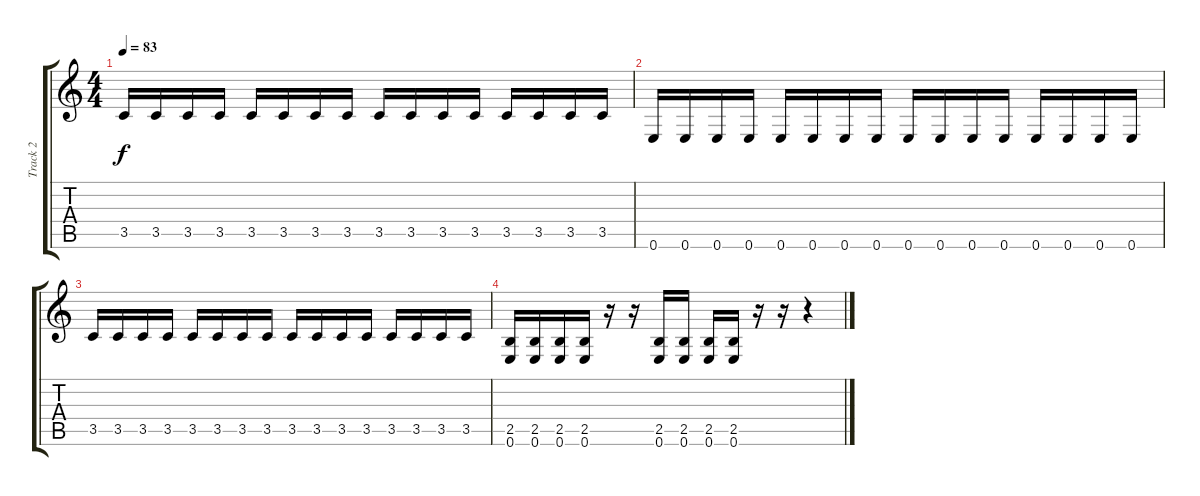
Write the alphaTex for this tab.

\track ("Track 2" "Track 2") {instrument distortionguitar}
\staff {score tabs}
\tuning (E4 B3 G3 D3 A2 E2) {hide}
\ts (4 4)
\tempo 83
\clef g2
\ks c
3.5.16{dy f} 3.5.16 3.5.16 3.5.16 3.5.16 3.5.16 3.5.16 3.5.16 3.5.16 3.5.16 3.5.16 3.5.16 3.5.16 3.5.16 3.5.16 3.5.16 |
0.6.16 0.6.16 0.6.16 0.6.16 0.6.16 0.6.16 0.6.16 0.6.16 0.6.16 0.6.16 0.6.16 0.6.16 0.6.16 0.6.16 0.6.16 0.6.16 |
3.5.16 3.5.16 3.5.16 3.5.16 3.5.16 3.5.16 3.5.16 3.5.16 3.5.16 3.5.16 3.5.16 3.5.16 3.5.16 3.5.16 3.5.16 3.5.16 |
(2.5 0.6).16{volume 15 balance 3 instrument distortionguitar} (2.5 0.6).16 (2.5 0.6).16 (2.5 0.6).16 r.16 r.16 (2.5 0.6).16 (2.5 0.6).16 (2.5 0.6).16 (2.5 0.6).16 r.16 r.16 r.4
